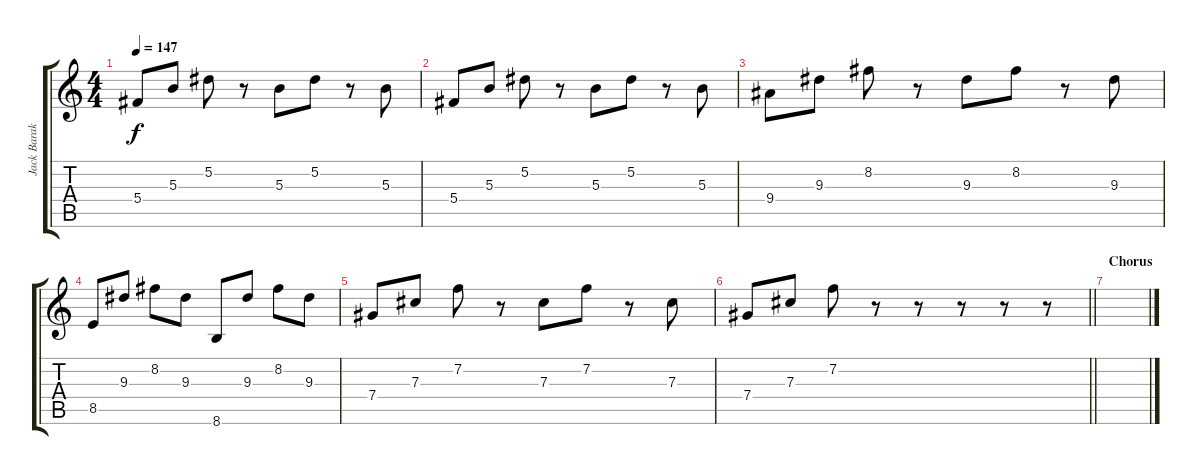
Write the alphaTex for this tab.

\track ("Jack Barakat (Guitar)" "Jack Barak") {instrument electricguitarjazz}
\staff {score tabs}
\tuning (Eb4 Bb3 Gb3 Db3 Ab2 Eb2) {hide}
\ts (4 4)
\tempo 147
\clef g2
\ks c
5.4.8{dy f} 5.3.8 5.2.8 r.8 5.3.8 5.2.8 r.8 5.3.8 |
5.4.8 5.3.8 5.2.8 r.8 5.3.8 5.2.8 r.8 5.3.8 |
9.4.8 9.3.8 8.2.8 r.8 9.3.8 8.2.8 r.8 9.3.8 |
8.5.8 9.3.8 8.2.8 9.3.8 8.6.8 9.3.8 8.2.8 9.3.8 |
7.4.8 7.3.8 7.2.8 r.8 7.3.8 7.2.8 r.8 7.3.8 |
\barLineRight lightlight
7.4.8 7.3.8 7.2.8 r.8 r.8 r.8 r.8 r.8 |
\section ("" "Chorus")
